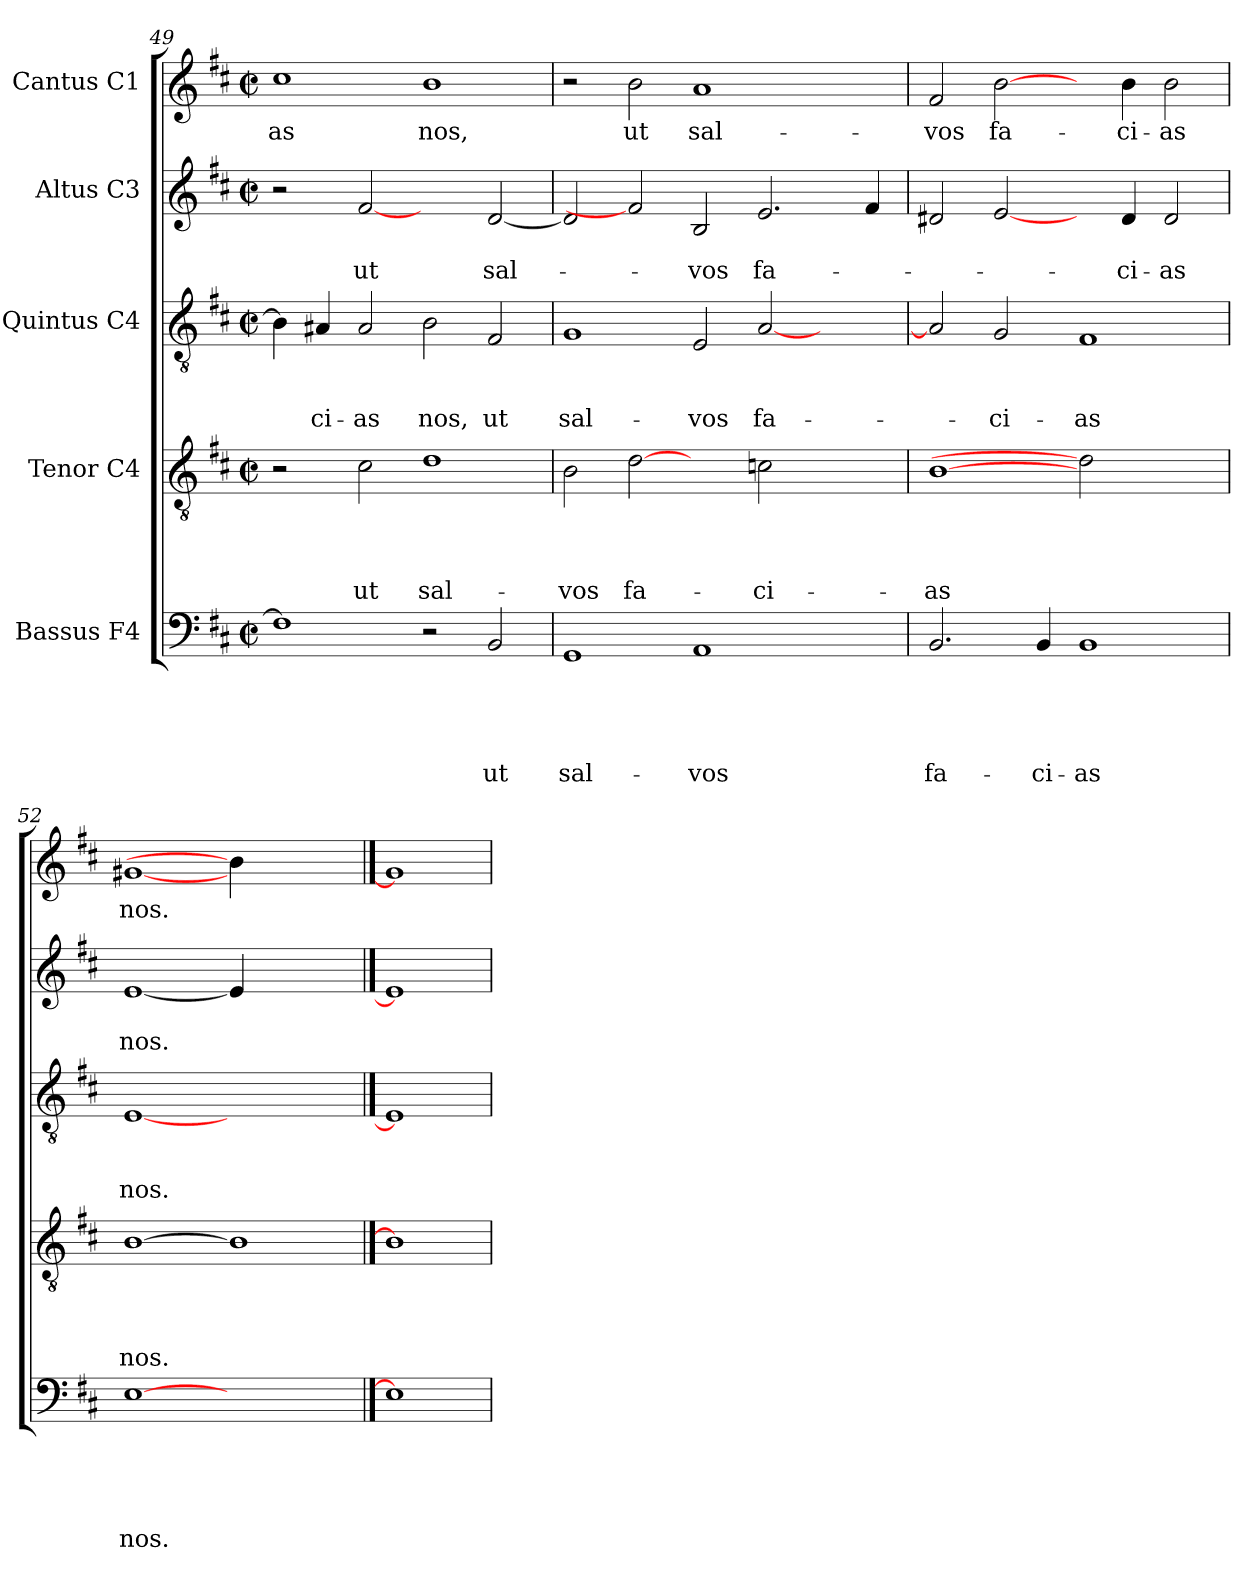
**kern	**text	**text	**text	**text	**text	**kern	**text	**text	**text	**text	**kern	**text	**text	**text	**kern	**text	**text	**kern	**text
*part5	*part5	*part5	*part5	*part5	*part5	*part4	*part4	*part4	*part4	*part4	*part3	*part3	*part3	*part3	*part2	*part2	*part2	*part1	*part1
*staff5	*staff5	*staff5	*staff5	*staff5	*staff5	*staff4	*staff4	*staff4	*staff4	*staff4	*staff3	*staff3	*staff3	*staff3	*staff2	*staff2	*staff2	*staff1	*staff1
*I"Bassus F4	*	*	*	*	*	*I"Tenor C4	*	*	*	*	*I"Quintus C4	*	*	*	*I"Altus C3	*	*	*I"Cantus C1	*
*clefF4	*	*	*	*	*	*clefGv2	*	*	*	*	*clefGv2	*	*	*	*clefG2	*	*	*clefG2	*
*k[f#c#]	*	*	*	*	*	*k[f#c#]	*	*	*	*	*k[f#c#]	*	*	*	*k[f#c#]	*	*	*k[f#c#]	*
*D:	*	*	*	*	*	*D:	*	*	*	*	*D:	*	*	*	*D:	*	*	*D:	*
*M2/2	*	*	*	*	*	*M2/2	*	*	*	*	*M2/2	*	*	*	*M2/2	*	*	*M2/2	*
*met(c|)	*	*	*	*	*	*met(c|)	*	*	*	*	*met(c|)	*	*	*	*met(c|)	*	*	*met(c|)	*
=49	=49	=49	=49	=49	=49	=49	=49	=49	=49	=49	=49	=49	=49	=49	=49	=49	=49	=49	=49
!	!	!	!	!	!	!	!	!	!	!	!	!	!	!	!	!	!	!	!LO:LY:b
1F#]	.	.	.	.	.	2r	.	.	.	.	4B\]	.	.	.	2r	.	.	1cc#	-as
!	!	!	!	!	!	!	!	!	!	!	!	!	!	!LO:LY:b	!	!	!	!	!
.	.	.	.	.	.	.	.	.	.	.	4A#X/	.	.	-ci-	.	.	.	.	.
!	!	!	!	!	!	!	!	!	!	!LO:LY:b	!	!	!	!LO:LY:b	!	!	!LO:LY:b	!	!
.	.	.	.	.	.	2c#\	.	.	.	ut	2A#/	.	.	-as	[2f#	.	ut	.	.
!	!	!	!	!	!	!	!	!	!	!LO:LY:b	!	!	!	!LO:LY:b	!	!	!	!	!LO:LY:b
2r	.	.	.	.	.	1d	.	.	.	sal-	2B\	.	.	nos,	2ryy	.	.	1b	nos,
!	!	!	!	!	!LO:LY:b	!	!	!	!	!	!	!	!	!LO:LY:b	!	!	!LO:LY:b	!	!
2BB/	.	.	.	.	ut	.	.	.	.	.	2F#/	.	.	ut	[2d/	.	sal-	.	.
=50	=50	=50	=50	=50	=50	=50	=50	=50	=50	=50	=50	=50	=50	=50	=50	=50	=50	=50	=50
!	!	!	!	!	!LO:LY:b	!	!	!	!	!LO:LY:b	!	!	!	!LO:LY:b	!	!	!	!	!
1GG	.	.	.	.	sal-	2B\	.	.	.	-vos	1G	.	.	sal-	2d/]	.	.	2r	.
!	!	!	!	!	!	!	!	!	!	!LO:LY:b	!	!	!	!	!	!	!	!	!LO:LY:b
.	.	.	.	.	.	[2d	.	.	.	fa-	.	.	.	.	2f#]	.	.	2b\	ut
!	!	!	!	!	!LO:LY:b	!	!	!	!	!	!	!	!	!LO:LY:b	!	!	!LO:LY:b	!	!LO:LY:b
1AA	.	.	.	.	-vos	2ryy	.	.	.	.	2E/	.	.	-vos	2B/	.	-vos	1a	sal-
!	!	!	!	!	!	!	!	!	!	!LO:LY:b	!	!	!	!LO:LY:b	!	!	!LO:LY:b	!	!
.	.	.	.	.	.	2cn\	.	.	.	-ci-	[2A/	.	.	fa-	2.e/	.	fa-	.	.
2ryy	.	.	.	.	.	2ryy	.	.	.	.	2ryy	.	.	.	.	.	.	2ryy	.
.	.	.	.	.	.	.	.	.	.	.	.	.	.	.	4f#/	.	.	.	.
=51	=51	=51	=51	=51	=51	=51	=51	=51	=51	=51	=51	=51	=51	=51	=51	=51	=51	=51	=51
!	!	!	!	!	!LO:LY:b	!	!	!	!	!LO:LY:b	!	!	!	!	!	!	!	!	!LO:LY:b
2.BB/	.	.	.	.	fa-	[1B	.	.	.	-as	2A/]	.	.	.	2d#X/	.	.	2f#/	-vos
!	!	!	!	!	!	!	!	!	!	!	!	!	!	!LO:LY:b	!	!	!	!	!LO:LY:b
.	.	.	.	.	.	.	.	.	.	.	2G/	.	.	-ci-	[2e/	.	.	[2b\	fa-
!	!	!	!	!	!LO:LY:b	!	!	!	!	!	!	!	!	!	!	!	!	!	!
4BB/	.	.	.	.	-ci-	.	.	.	.	.	.	.	.	.	.	.	.	.	.
!	!	!	!	!	!LO:LY:b	!	!	!	!	!	!	!	!	!LO:LY:b	!	!	!	!	!
1BB	.	.	.	.	-as	2d]	.	.	.	.	1F#	.	.	-as	4ryy	.	.	4ryy	.
!	!	!	!	!	!	!	!	!	!	!	!	!	!	!	!	!	!LO:LY:b	!	!LO:LY:b
.	.	.	.	.	.	.	.	.	.	.	.	.	.	.	4d#/	.	-ci-	4b\	-ci-
!	!	!	!	!	!	!	!	!	!	!	!	!	!	!	!	!	!LO:LY:b	!	!LO:LY:b
.	.	.	.	.	.	2ryy	.	.	.	.	.	.	.	.	2d#/	.	-as	2b\	-as
=52	=52	=52	=52	=52	=52	=52	=52	=52	=52	=52	=52	=52	=52	=52	=52	=52	=52	=52	=52
!	!	!	!	!	!LO:LY:b	!	!	!	!	!LO:LY:b	!	!	!	!LO:LY:b	!	!	!LO:LY:b	!	!LO:LY:b
[1E	.	.	.	.	nos.	[1B	.	.	.	nos.	[1E	.	.	nos.	[1e	.	nos.	[1g#X	nos.
1ryy	.	.	.	.	.	1B]	.	.	.	.	1ryy	.	.	.	4e/]	.	.	4b\]	.
.	.	.	.	.	.	.	.	.	.	.	.	.	.	.	2.ryy	.	.	2.ryy	.
==53	==53	==53	==53	==53	==53	==53	==53	==53	==53	==53	==53	==53	==53	==53	==53	==53	==53	==53	==53
1E]	.	.	.	.	.	1B]	.	.	.	.	1E]	.	.	.	1e]	.	.	1g#]	.
=	=	=	=	=	=	=	=	=	=	=	=	=	=	=	=	=	=	=	=
*-	*-	*-	*-	*-	*-	*-	*-	*-	*-	*-	*-	*-	*-	*-	*-	*-	*-	*-	*-
